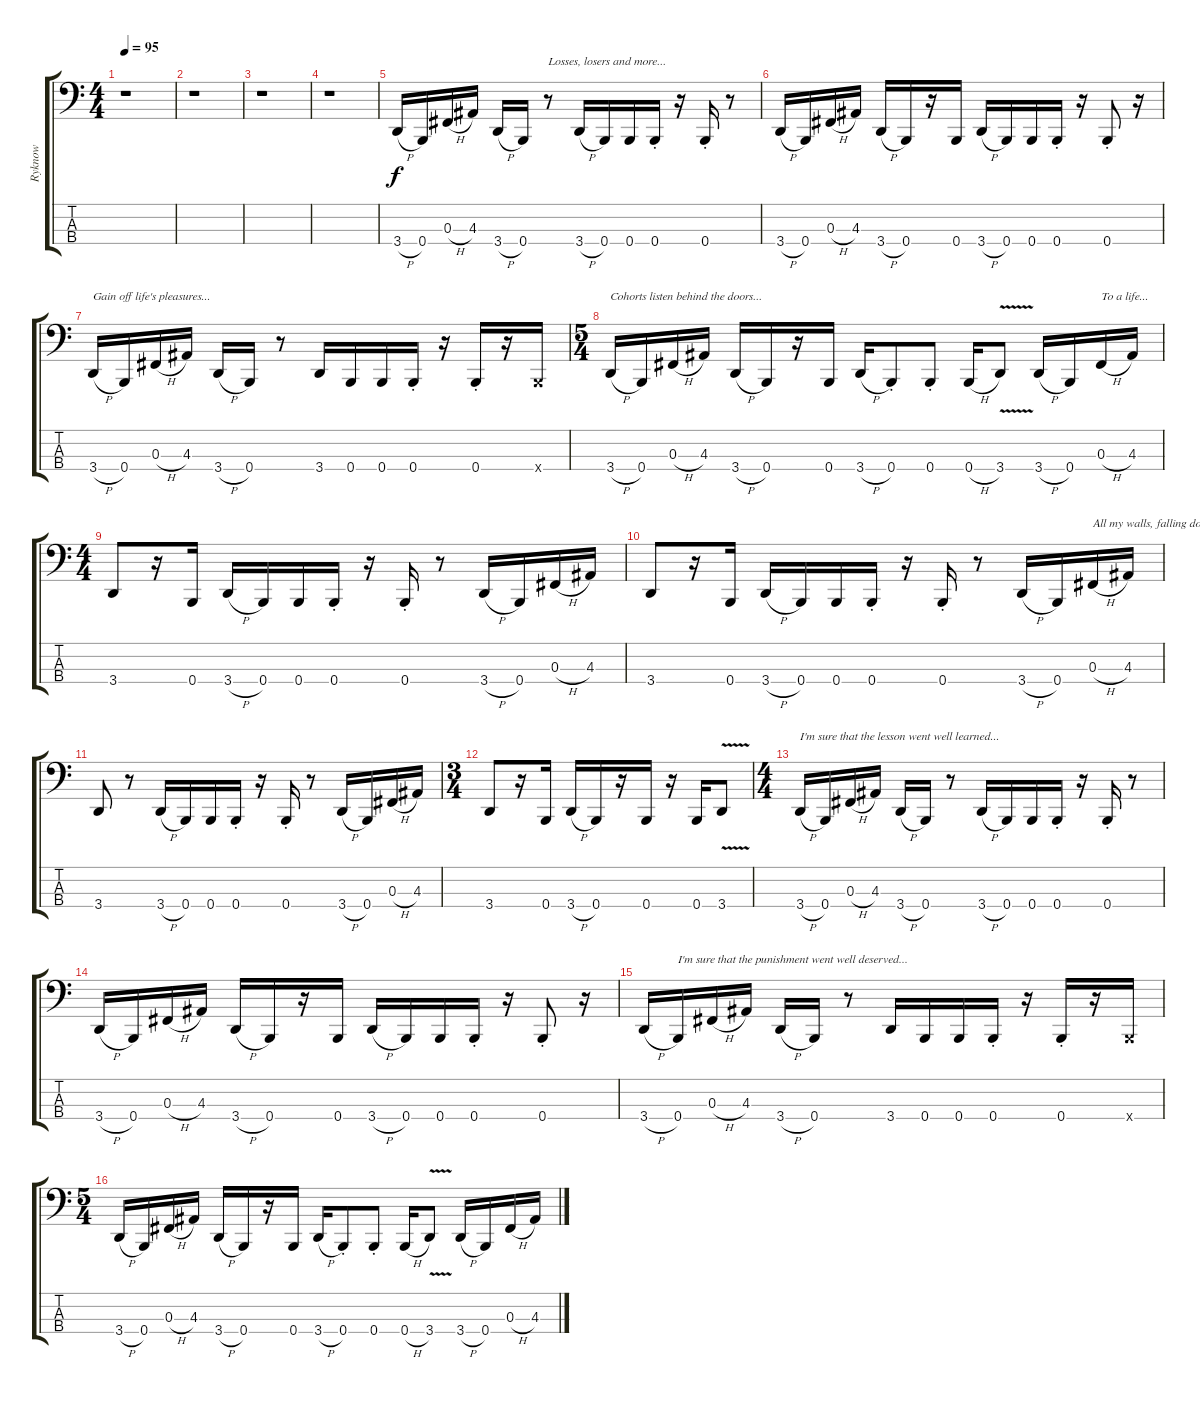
\track ("Ryknow" "Ryknow") {instrument electricbassfinger}
\staff {score tabs}
\tuning (E2 B1 Gb1 B0) {hide}
\ts (4 4)
\tempo 95
\clef f4
\ks c
r.1{dy f instrument electricbassfinger} |
r.1 |
r.1 |
r.1 |
3.4{h}.16 0.4.16 0.3{h}.16 4.3.16 3.4{h}.16 0.4.16 r.8{txt "Losses, losers and more..."} 3.4{h}.16 0.4.16 0.4.16 0.4{st}.16 r.16 0.4{st}.16 r.8 |
3.4{h}.16 0.4.16 0.3{h}.16 4.3.16 3.4{h}.16 0.4.16 r.16 0.4.16 3.4{h}.16 0.4.16 0.4.16 0.4{st}.16 r.16 0.4{st}.8 r.16 |
3.4{h}.16{txt "Gain off life's pleasures..."} 0.4.16 0.3{h}.16 4.3.16 3.4{h}.16 0.4.16 r.8 3.4.16 0.4.16 0.4.16 0.4{st}.16 r.16 0.4{st}.16 r.16 0.4{x}.16 |
\ts (5 4)
3.4{h}.16{txt "Cohorts listen behind the doors..."} 0.4.16 0.3{h}.16 4.3.16 3.4{h}.16 0.4.16 r.16 0.4.16 3.4{h}.16 0.4{st}.8 0.4{st}.8 0.4{h}.16 3.4{v}.8 3.4{h}.16 0.4.16 0.3{h}.16{txt "To a life..."} 4.3.16 |
\ts (4 4)
3.4.8 r.16 0.4.16 3.4{h}.16 0.4.16 0.4.16 0.4{st}.16 r.16 0.4{st}.16 r.8 3.4{h}.16 0.4.16 0.3{h}.16 4.3.16 |
3.4.8 r.16 0.4.16 3.4{h}.16 0.4.16 0.4.16 0.4{st}.16 r.16 0.4{st}.16 r.8 3.4{h}.16 0.4.16 0.3{h}.16{txt "All my walls, falling down, pains aloft, misery..."} 4.3.16 |
3.4.8 r.8 3.4{h}.16 0.4.16 0.4.16 0.4{st}.16 r.16 0.4{st}.16 r.8 3.4{h}.16 0.4.16 0.3{h}.16 4.3.16 |
\ts (3 4)
3.4.8 r.16 0.4.16 3.4{h}.16 0.4.16 r.16 0.4.16 r.16 0.4.16 3.4{v}.8 |
\ts (4 4)
3.4{h}.16{txt "I'm sure that the lesson went well learned..."} 0.4.16 0.3{h}.16 4.3.16 3.4{h}.16 0.4.16 r.8 3.4{h}.16 0.4.16 0.4.16 0.4{st}.16 r.16 0.4{st}.16 r.8 |
3.4{h}.16 0.4.16 0.3{h}.16 4.3.16 3.4{h}.16 0.4.16 r.16 0.4.16 3.4{h}.16 0.4.16 0.4.16 0.4{st}.16 r.16 0.4{st}.8 r.16 |
3.4{h}.16 0.4.16{txt "I'm sure that the punishment went well deserved..."} 0.3{h}.16 4.3.16 3.4{h}.16 0.4.16 r.8 3.4.16 0.4.16 0.4.16 0.4{st}.16 r.16 0.4{st}.16 r.16 0.4{x}.16 |
\ts (5 4)
3.4{h}.16 0.4.16 0.3{h}.16 4.3.16 3.4{h}.16 0.4.16 r.16 0.4.16 3.4{h}.16 0.4{st}.8 0.4{st}.8 0.4{h}.16 3.4{v}.8 3.4{h}.16 0.4.16 0.3{h}.16 4.3.16
